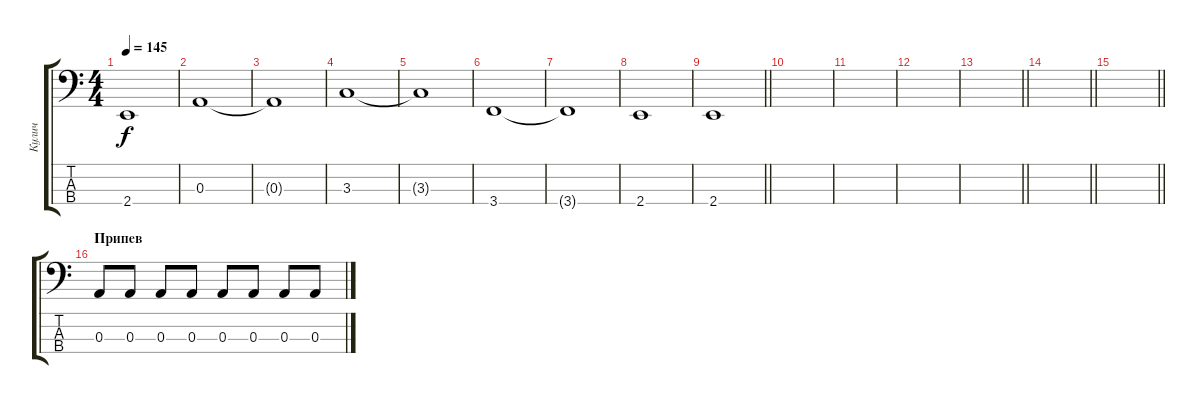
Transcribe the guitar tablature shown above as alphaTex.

\track ("Кулич" "Кулич") {instrument electricbassfinger}
\staff {score tabs}
\tuning (G2 D2 A1 D1) {hide}
\ts (4 4)
\tempo 145
\clef f4
\ks c
2.4.1{dy f} |
0.3.1 |
0.3{t}.1 |
3.3.1 |
3.3{t}.1 |
3.4.1 |
3.4{t}.1 |
2.4.1 |
\barLineRight lightlight
2.4.1 |
|
|
|
\barLineRight lightlight
|
\barLineRight lightlight
|
\barLineRight lightlight
|
\section ("" "Припев")
0.3.8 0.3.8 0.3.8 0.3.8 0.3.8 0.3.8 0.3.8 0.3.8
